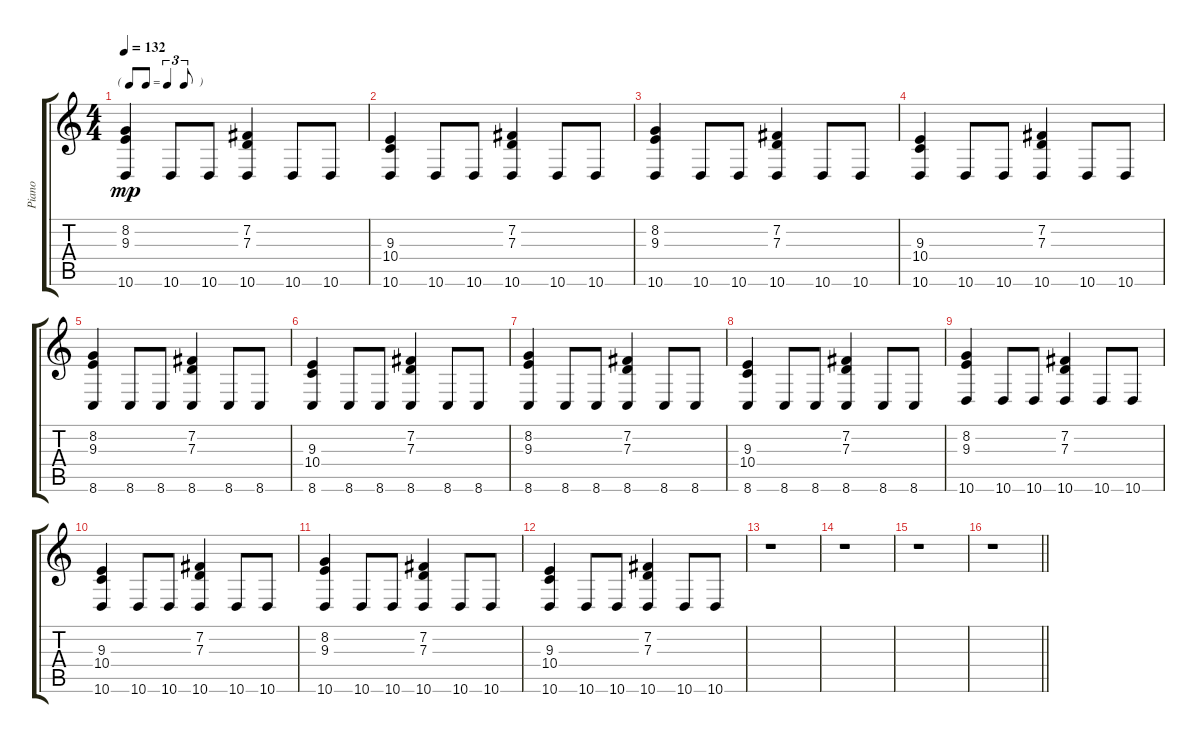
\track ("Piano" "Piano") {instrument brightacousticpiano}
\staff {score tabs}
\tuning (E4 B3 G3 D3 A2 E2) {hide}
\ts (4 4)
\tf triplet8th
\tempo 132
\clef g2
\ks c
(8.2 9.3 10.6).4{dy mp} 10.6.8 10.6.8 (7.2 7.3 10.6).4 10.6.8 10.6.8 |
(9.3 10.4 10.6).4 10.6.8 10.6.8 (7.2 7.3 10.6).4 10.6.8 10.6.8 |
(8.2 9.3 10.6).4 10.6.8 10.6.8 (7.2 7.3 10.6).4 10.6.8 10.6.8 |
(9.3 10.4 10.6).4 10.6.8 10.6.8 (7.2 7.3 10.6).4 10.6.8 10.6.8 |
(8.2 9.3 8.6).4 8.6.8 8.6.8 (7.2 7.3 8.6).4 8.6.8 8.6.8 |
(9.3 10.4 8.6).4 8.6.8 8.6.8 (7.2 7.3 8.6).4 8.6.8 8.6.8 |
(8.2 9.3 8.6).4 8.6.8 8.6.8 (7.2 7.3 8.6).4 8.6.8 8.6.8 |
(9.3 10.4 8.6).4 8.6.8 8.6.8 (7.2 7.3 8.6).4 8.6.8 8.6.8 |
(8.2 9.3 10.6).4 10.6.8 10.6.8 (7.2 7.3 10.6).4 10.6.8 10.6.8 |
(9.3 10.4 10.6).4 10.6.8 10.6.8 (7.2 7.3 10.6).4 10.6.8 10.6.8 |
(8.2 9.3 10.6).4 10.6.8 10.6.8 (7.2 7.3 10.6).4 10.6.8 10.6.8 |
(9.3 10.4 10.6).4 10.6.8 10.6.8 (7.2 7.3 10.6).4 10.6.8 10.6.8 |
r.1 |
r.1 |
r.1 |
\barLineRight lightlight
r.1
